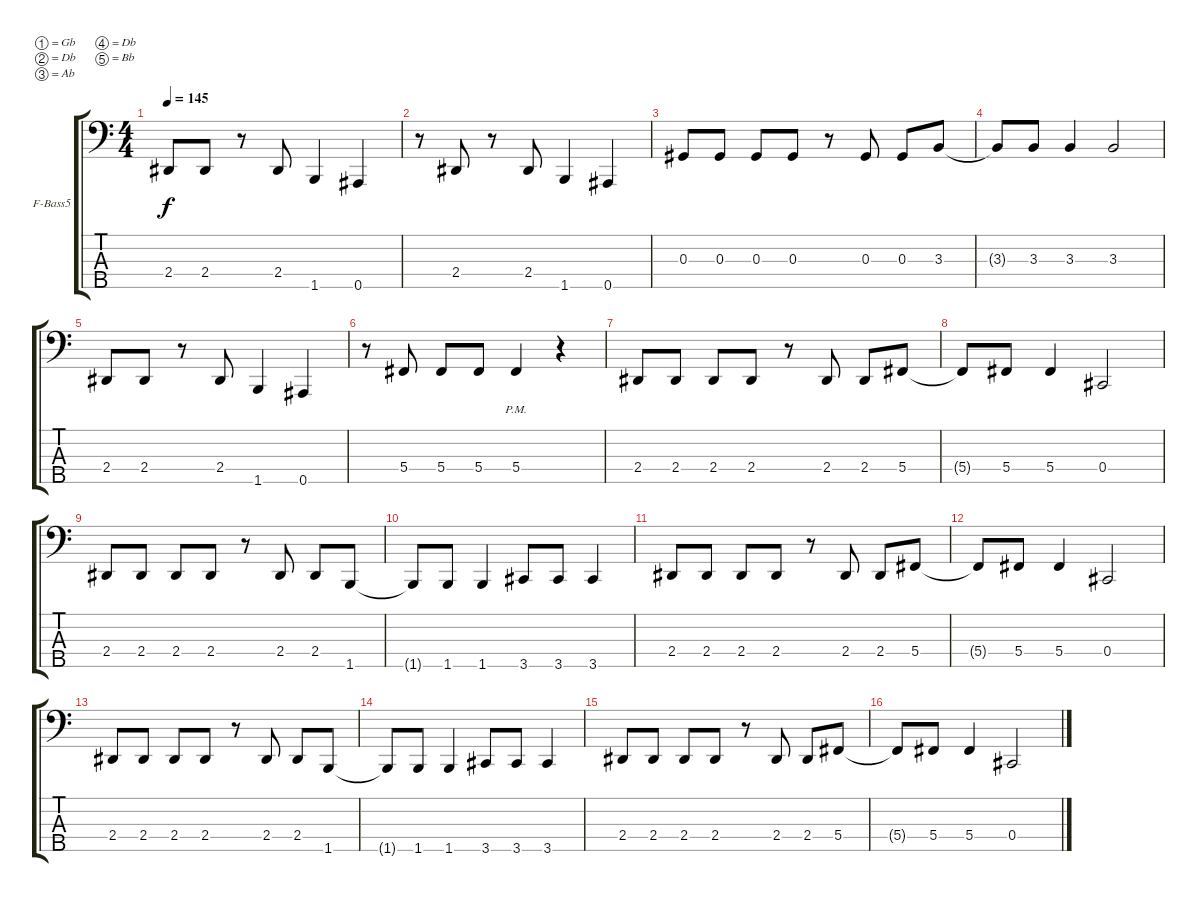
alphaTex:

\bracketExtendMode groupsimilarinstruments
\firstSystemTrackNameOrientation horizontal
\otherSystemsTrackNameOrientation horizontal
\track ("Bass" "F-Bass5") {instrument fretlessbass}
\staff {score tabs}
\tuning (Gb2 Db2 Ab1 Db1 Bb0)
\ts (4 4)
\tempo 145
\clef f4
\ks c
2.4.8{dy f} 2.4.8 r.8 2.4.8 1.5.4 0.5.4 |
r.8 2.4.8 r.8 2.4.8 1.5.4 0.5.4 |
0.3.8 0.3.8 0.3.8 0.3.8 r.8 0.3.8 0.3.8 3.3.8 |
3.3{t}.8 3.3.8 3.3.4 3.3.2 |
2.4.8 2.4.8 r.8 2.4.8 1.5.4 0.5.4 |
r.8 5.4.8 5.4.8 5.4.8 5.4{pm}.4 r.4 |
2.4.8 2.4.8 2.4.8 2.4.8 r.8 2.4.8 2.4.8 5.4.8 |
5.4{t}.8 5.4.8 5.4.4 0.4.2 |
2.4.8 2.4.8 2.4.8 2.4.8 r.8 2.4.8 2.4.8 1.5.8 |
1.5{t}.8 1.5.8 1.5.4 3.5.8 3.5.8 3.5.4 |
2.4.8 2.4.8 2.4.8 2.4.8 r.8 2.4.8 2.4.8 5.4.8 |
5.4{t}.8 5.4.8 5.4.4 0.4.2 |
2.4.8 2.4.8 2.4.8 2.4.8 r.8 2.4.8 2.4.8 1.5.8 |
1.5{t}.8 1.5.8 1.5.4 3.5.8 3.5.8 3.5.4 |
2.4.8 2.4.8 2.4.8 2.4.8 r.8 2.4.8 2.4.8 5.4.8 |
5.4{t}.8 5.4.8 5.4.4 0.4.2
